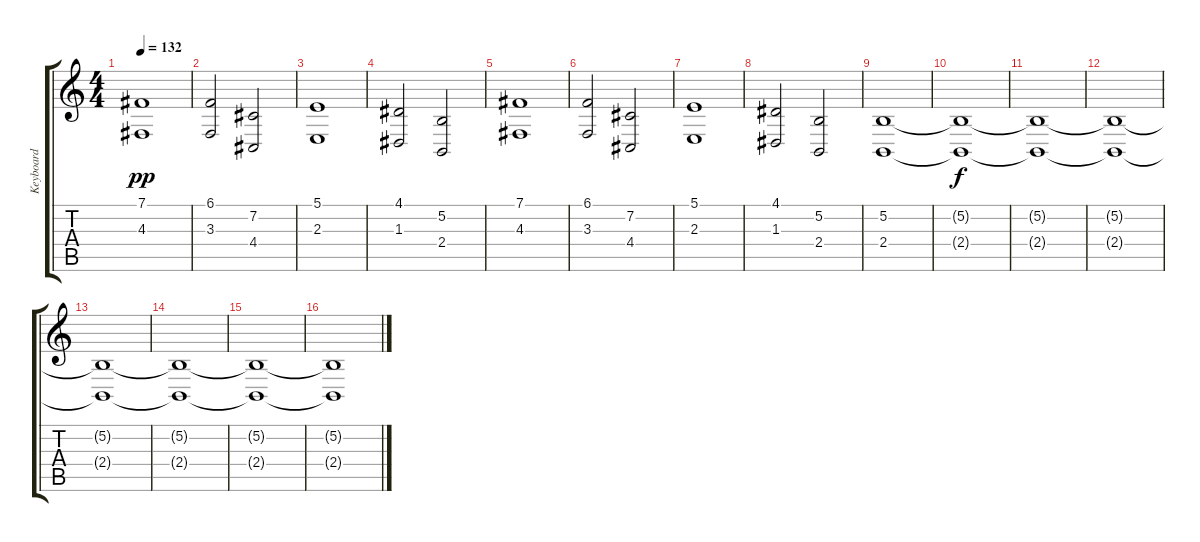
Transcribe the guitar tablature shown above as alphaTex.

\track ("Keyboard" "Keyboard") {instrument stringensemble1}
\staff {score tabs}
\tuning (B3 Gb3 D3 A2 E2 B1) {hide}
\ts (4 4)
\tempo 132
\clef g2
\ks c
(7.1 4.3).1{dy pp} |
(6.1 3.3).2 (7.2 4.4).2 |
(5.1 2.3).1 |
(4.1 1.3).2 (5.2 2.4).2 |
(7.1 4.3).1 |
(6.1 3.3).2 (7.2 4.4).2 |
(5.1 2.3).1 |
(4.1 1.3).2 (5.2 2.4).2 |
(5.2 2.4).1 |
(5.2{t} 2.4{t}).1{dy f} |
(5.2{t} 2.4{t}).1{volume 11} |
(5.2{t} 2.4{t}).1 |
(5.2{t} 2.4{t}).1{volume 8} |
(5.2{t} 2.4{t}).1 |
(5.2{t} 2.4{t}).1{volume 0} |
(5.2{t} 2.4{t}).1
